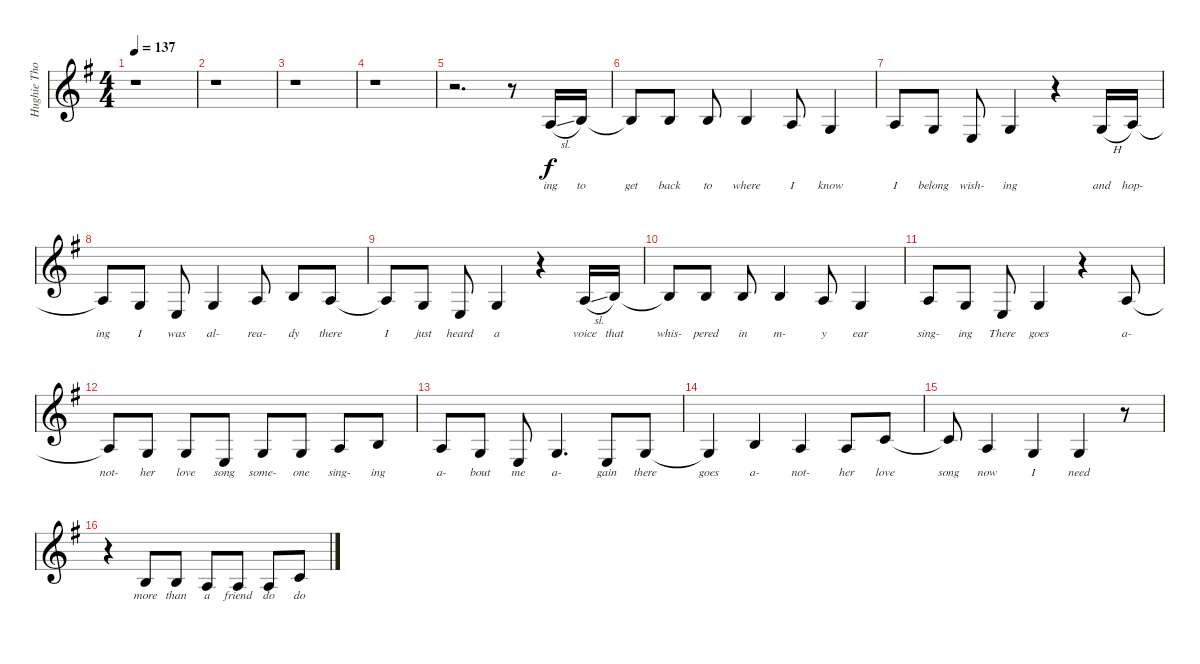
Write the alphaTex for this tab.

\track ("Hughie Thomasson Vocals" "Hughie Tho") {instrument violin}
\staff {score}
\tuning (E4 B3 G3 D3 A2 E2) {hide}
\ts (4 4)
\tempo 137
\clef g2
\ks g
r.1{dy f} |
r.1 |
r.1 |
r.1 |
r.2{d} r.8 2.3{sl}.16{lyrics (0 "ing") lyrics (1 "") lyrics (2 "") lyrics (3 "") lyrics (4 "")} 4.3.16{lyrics (0 "to") lyrics (1 "") lyrics (2 "") lyrics (3 "") lyrics (4 "")} |
4.3{t}.8{lyrics (0 "get") lyrics (1 "") lyrics (2 "") lyrics (3 "") lyrics (4 "")} 4.3.8{lyrics (0 "back") lyrics (1 "") lyrics (2 "") lyrics (3 "") lyrics (4 "")} 4.3.8{lyrics (0 "to") lyrics (1 "") lyrics (2 "") lyrics (3 "") lyrics (4 "")} 4.3.4{lyrics (0 "where") lyrics (1 "") lyrics (2 "") lyrics (3 "") lyrics (4 "")} 2.3.8{lyrics (0 "I") lyrics (1 "") lyrics (2 "") lyrics (3 "") lyrics (4 "")} 0.3.4{lyrics (0 "know") lyrics (1 "") lyrics (2 "") lyrics (3 "") lyrics (4 "")} |
2.3.8{lyrics (0 "I") lyrics (1 "") lyrics (2 "") lyrics (3 "") lyrics (4 "")} 0.3.8{lyrics (0 "belong") lyrics (1 "") lyrics (2 "") lyrics (3 "") lyrics (4 "")} 2.4.8{lyrics (0 "wish-") lyrics (1 "") lyrics (2 "") lyrics (3 "") lyrics (4 "")} 0.3.4{lyrics (0 "ing") lyrics (1 "") lyrics (2 "") lyrics (3 "") lyrics (4 "")} r.4 0.3{h}.16{lyrics (0 "and") lyrics (1 "") lyrics (2 "") lyrics (3 "") lyrics (4 "")} 2.3.16{lyrics (0 "hop-") lyrics (1 "") lyrics (2 "") lyrics (3 "") lyrics (4 "")} |
2.3{t}.8{lyrics (0 "ing") lyrics (1 "") lyrics (2 "") lyrics (3 "") lyrics (4 "")} 0.3.8{lyrics (0 "I") lyrics (1 "") lyrics (2 "") lyrics (3 "") lyrics (4 "")} 2.4.8{lyrics (0 "was") lyrics (1 "") lyrics (2 "") lyrics (3 "") lyrics (4 "")} 0.3.4{lyrics (0 "al-") lyrics (1 "") lyrics (2 "") lyrics (3 "") lyrics (4 "")} 2.3.8{lyrics (0 "rea-") lyrics (1 "") lyrics (2 "") lyrics (3 "") lyrics (4 "")} 4.3.8{lyrics (0 "dy") lyrics (1 "") lyrics (2 "") lyrics (3 "") lyrics (4 "")} 2.3.8{lyrics (0 "there") lyrics (1 "") lyrics (2 "") lyrics (3 "") lyrics (4 "")} |
2.3{t}.8{lyrics (0 "I") lyrics (1 "") lyrics (2 "") lyrics (3 "") lyrics (4 "")} 0.3.8{lyrics (0 "just") lyrics (1 "") lyrics (2 "") lyrics (3 "") lyrics (4 "")} 2.4.8{lyrics (0 "heard") lyrics (1 "") lyrics (2 "") lyrics (3 "") lyrics (4 "")} 0.3.4{lyrics (0 "a") lyrics (1 "") lyrics (2 "") lyrics (3 "") lyrics (4 "")} r.4 2.3{sl}.16{lyrics (0 "voice") lyrics (1 "") lyrics (2 "") lyrics (3 "") lyrics (4 "")} 4.3.16{lyrics (0 "that") lyrics (1 "") lyrics (2 "") lyrics (3 "") lyrics (4 "")} |
4.3{t}.8{lyrics (0 "whis-") lyrics (1 "") lyrics (2 "") lyrics (3 "") lyrics (4 "")} 4.3.8{lyrics (0 "pered") lyrics (1 "") lyrics (2 "") lyrics (3 "") lyrics (4 "")} 4.3.8{lyrics (0 "in") lyrics (1 "") lyrics (2 "") lyrics (3 "") lyrics (4 "")} 4.3.4{lyrics (0 "m-") lyrics (1 "") lyrics (2 "") lyrics (3 "") lyrics (4 "")} 2.3.8{lyrics (0 "y") lyrics (1 "") lyrics (2 "") lyrics (3 "") lyrics (4 "")} 0.3.4{lyrics (0 "ear") lyrics (1 "") lyrics (2 "") lyrics (3 "") lyrics (4 "")} |
2.3.8{lyrics (0 "sing-") lyrics (1 "") lyrics (2 "") lyrics (3 "") lyrics (4 "")} 0.3.8{lyrics (0 "ing") lyrics (1 "") lyrics (2 "") lyrics (3 "") lyrics (4 "")} 2.4.8{lyrics (0 "There") lyrics (1 "") lyrics (2 "") lyrics (3 "") lyrics (4 "")} 0.3.4{lyrics (0 "goes") lyrics (1 "") lyrics (2 "") lyrics (3 "") lyrics (4 "")} r.4 2.3.8{lyrics (0 "a-") lyrics (1 "") lyrics (2 "") lyrics (3 "") lyrics (4 "")} |
2.3{t}.8{lyrics (0 "not-") lyrics (1 "") lyrics (2 "") lyrics (3 "") lyrics (4 "")} 0.3.8{lyrics (0 "her") lyrics (1 "") lyrics (2 "") lyrics (3 "") lyrics (4 "")} 0.3.8{lyrics (0 "love") lyrics (1 "") lyrics (2 "") lyrics (3 "") lyrics (4 "")} 2.4.8{lyrics (0 "song") lyrics (1 "") lyrics (2 "") lyrics (3 "") lyrics (4 "")} 0.3.8{lyrics (0 "some-") lyrics (1 "") lyrics (2 "") lyrics (3 "") lyrics (4 "")} 0.3.8{lyrics (0 "one") lyrics (1 "") lyrics (2 "") lyrics (3 "") lyrics (4 "")} 2.3.8{lyrics (0 "sing-") lyrics (1 "") lyrics (2 "") lyrics (3 "") lyrics (4 "")} 4.3.8{lyrics (0 "ing") lyrics (1 "") lyrics (2 "") lyrics (3 "") lyrics (4 "")} |
2.3.8{lyrics (0 "a-") lyrics (1 "") lyrics (2 "") lyrics (3 "") lyrics (4 "")} 0.3.8{lyrics (0 "bout") lyrics (1 "") lyrics (2 "") lyrics (3 "") lyrics (4 "")} 2.4.8{lyrics (0 "me") lyrics (1 "") lyrics (2 "") lyrics (3 "") lyrics (4 "")} 0.3.4{d lyrics (0 "a-") lyrics (1 "") lyrics (2 "") lyrics (3 "") lyrics (4 "")} 2.4.8{lyrics (0 "gain") lyrics (1 "") lyrics (2 "") lyrics (3 "") lyrics (4 "")} 0.3.8{lyrics (0 "there") lyrics (1 "") lyrics (2 "") lyrics (3 "") lyrics (4 "")} |
0.3{t}.4{lyrics (0 "goes") lyrics (1 "") lyrics (2 "") lyrics (3 "") lyrics (4 "")} 4.3.4{lyrics (0 "a-") lyrics (1 "") lyrics (2 "") lyrics (3 "") lyrics (4 "")} 2.3.4{lyrics (0 "not-") lyrics (1 "") lyrics (2 "") lyrics (3 "") lyrics (4 "")} 2.3.8{lyrics (0 "her") lyrics (1 "") lyrics (2 "") lyrics (3 "") lyrics (4 "")} 1.2.8{lyrics (0 "love") lyrics (1 "") lyrics (2 "") lyrics (3 "") lyrics (4 "")} |
1.2{t}.8{lyrics (0 "song") lyrics (1 "") lyrics (2 "") lyrics (3 "") lyrics (4 "")} 2.3.4{lyrics (0 "now") lyrics (1 "") lyrics (2 "") lyrics (3 "") lyrics (4 "")} 0.3.4{lyrics (0 "I") lyrics (1 "") lyrics (2 "") lyrics (3 "") lyrics (4 "")} 0.3.4{lyrics (0 "need") lyrics (1 "") lyrics (2 "") lyrics (3 "") lyrics (4 "")} r.8 |
r.4 4.3.8{lyrics (0 "more") lyrics (1 "") lyrics (2 "") lyrics (3 "") lyrics (4 "")} 4.3.8{lyrics (0 "than") lyrics (1 "") lyrics (2 "") lyrics (3 "") lyrics (4 "")} 2.3.8{lyrics (0 "a") lyrics (1 "") lyrics (2 "") lyrics (3 "") lyrics (4 "")} 2.3.8{lyrics (0 "friend") lyrics (1 "") lyrics (2 "") lyrics (3 "") lyrics (4 "")} 2.3.8{lyrics (0 "do") lyrics (1 "") lyrics (2 "") lyrics (3 "") lyrics (4 "")} 1.2.8{lyrics (0 "do") lyrics (1 "") lyrics (2 "") lyrics (3 "") lyrics (4 "")}
